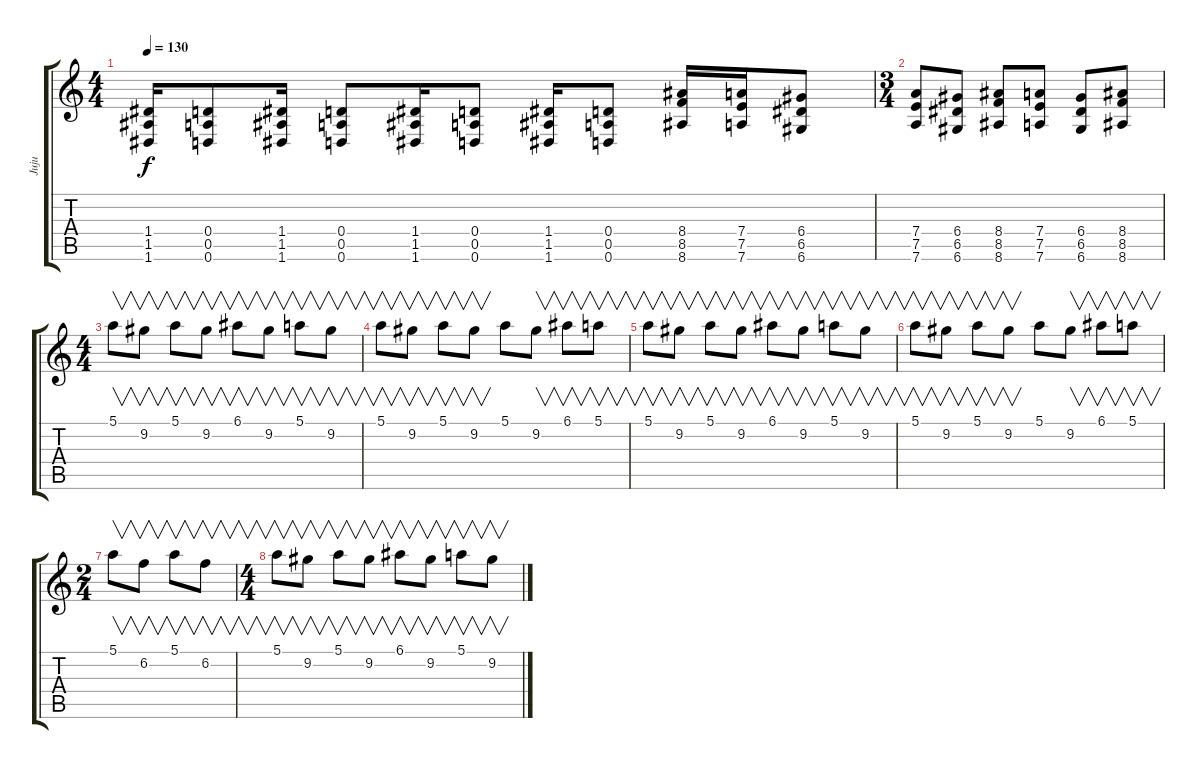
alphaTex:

\track ("Juju" "Juju") {instrument distortionguitar}
\staff {score tabs}
\tuning (E4 B3 G3 D3 A2 D2) {hide}
\ts (4 4)
\tempo 130
\clef g2
\ks c
(1.4 1.5 1.6).16{dy f} (0.4 0.5 0.6).8 (1.4 1.5 1.6).16 (0.4 0.5 0.6).8 (1.4 1.5 1.6).16 (0.4 0.5 0.6).8 (1.4 1.5 1.6).16 (0.4 0.5 0.6).8 (8.4 8.5 8.6).16 (7.4 7.5 7.6).16 (6.4 6.5 6.6).8 |
\ts (3 4)
(7.4 7.5 7.6).8 (6.4 6.5 6.6).8 (8.4 8.5 8.6).8 (7.4 7.5 7.6).8 (6.4 6.5 6.6).8 (8.4 8.5 8.6).8 |
\ts (4 4)
5.1.8{v} 9.2.8{v} 5.1.8{v} 9.2.8{v} 6.1.8{v} 9.2.8{v} 5.1.8{v} 9.2.8{v} |
5.1.8{v} 9.2.8{v} 5.1.8{v} 9.2.8{v} 5.1.8 9.2.8{v} 6.1.8{v} 5.1.8{v} |
5.1.8{v} 9.2.8{v} 5.1.8{v} 9.2.8{v} 6.1.8{v} 9.2.8{v} 5.1.8{v} 9.2.8{v} |
5.1.8{v} 9.2.8{v} 5.1.8{v} 9.2.8{v} 5.1.8 9.2.8{v} 6.1.8{v} 5.1.8{v} |
\ts (2 4)
5.1.8{v} 6.2.8{v} 5.1.8{v} 6.2.8{v} |
\ts (4 4)
5.1.8{v} 9.2.8{v} 5.1.8{v} 9.2.8{v} 6.1.8{v} 9.2.8{v} 5.1.8{v} 9.2.8{v}
